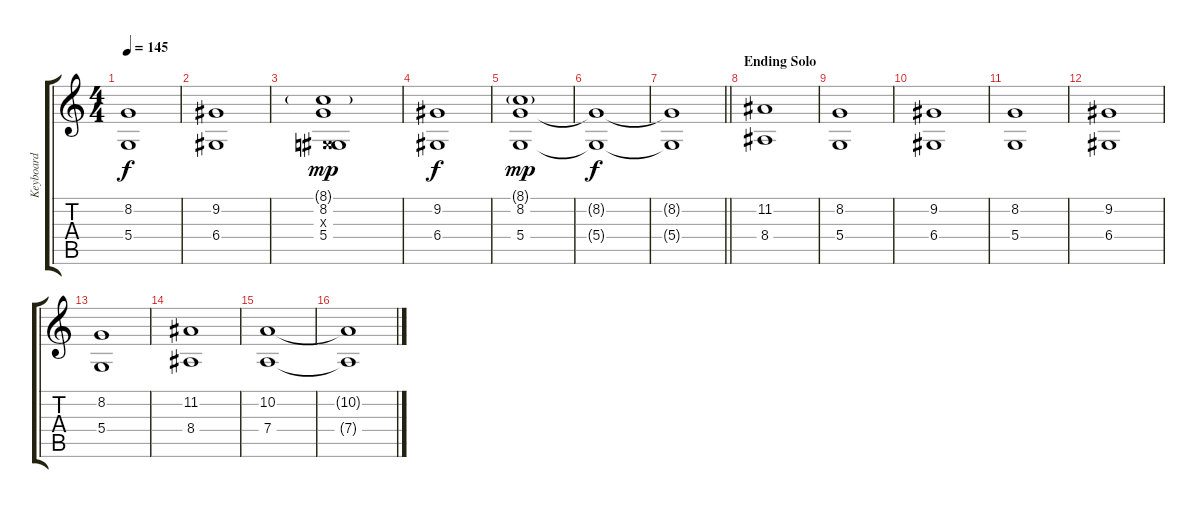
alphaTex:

\track ("Keyboard" "Keyboard") {instrument stringensemble2}
\staff {score tabs}
\tuning (E4 B3 G3 D3 A2 E2) {hide}
\ts (4 4)
\tempo 145
\clef g2
\ks c
(8.2 5.4).1{dy f} |
(9.2 6.4).1 |
(8.1{g} 8.2 1.3{x} 5.4).1{dy mp} |
(9.2 6.4).1{dy f} |
(8.1{g} 8.2 5.4).1{dy mp} |
(8.2{t} 5.4{t}).1{dy f} |
\barLineRight lightlight
(8.2{t} 5.4{t}).1 |
\section ("" "Ending Solo")
(11.2 8.4).1 |
(8.2 5.4).1 |
(9.2 6.4).1 |
(8.2 5.4).1 |
(9.2 6.4).1 |
(8.2 5.4).1 |
(11.2 8.4).1 |
(10.2 7.4).1 |
(10.2{t} 7.4{t}).1
